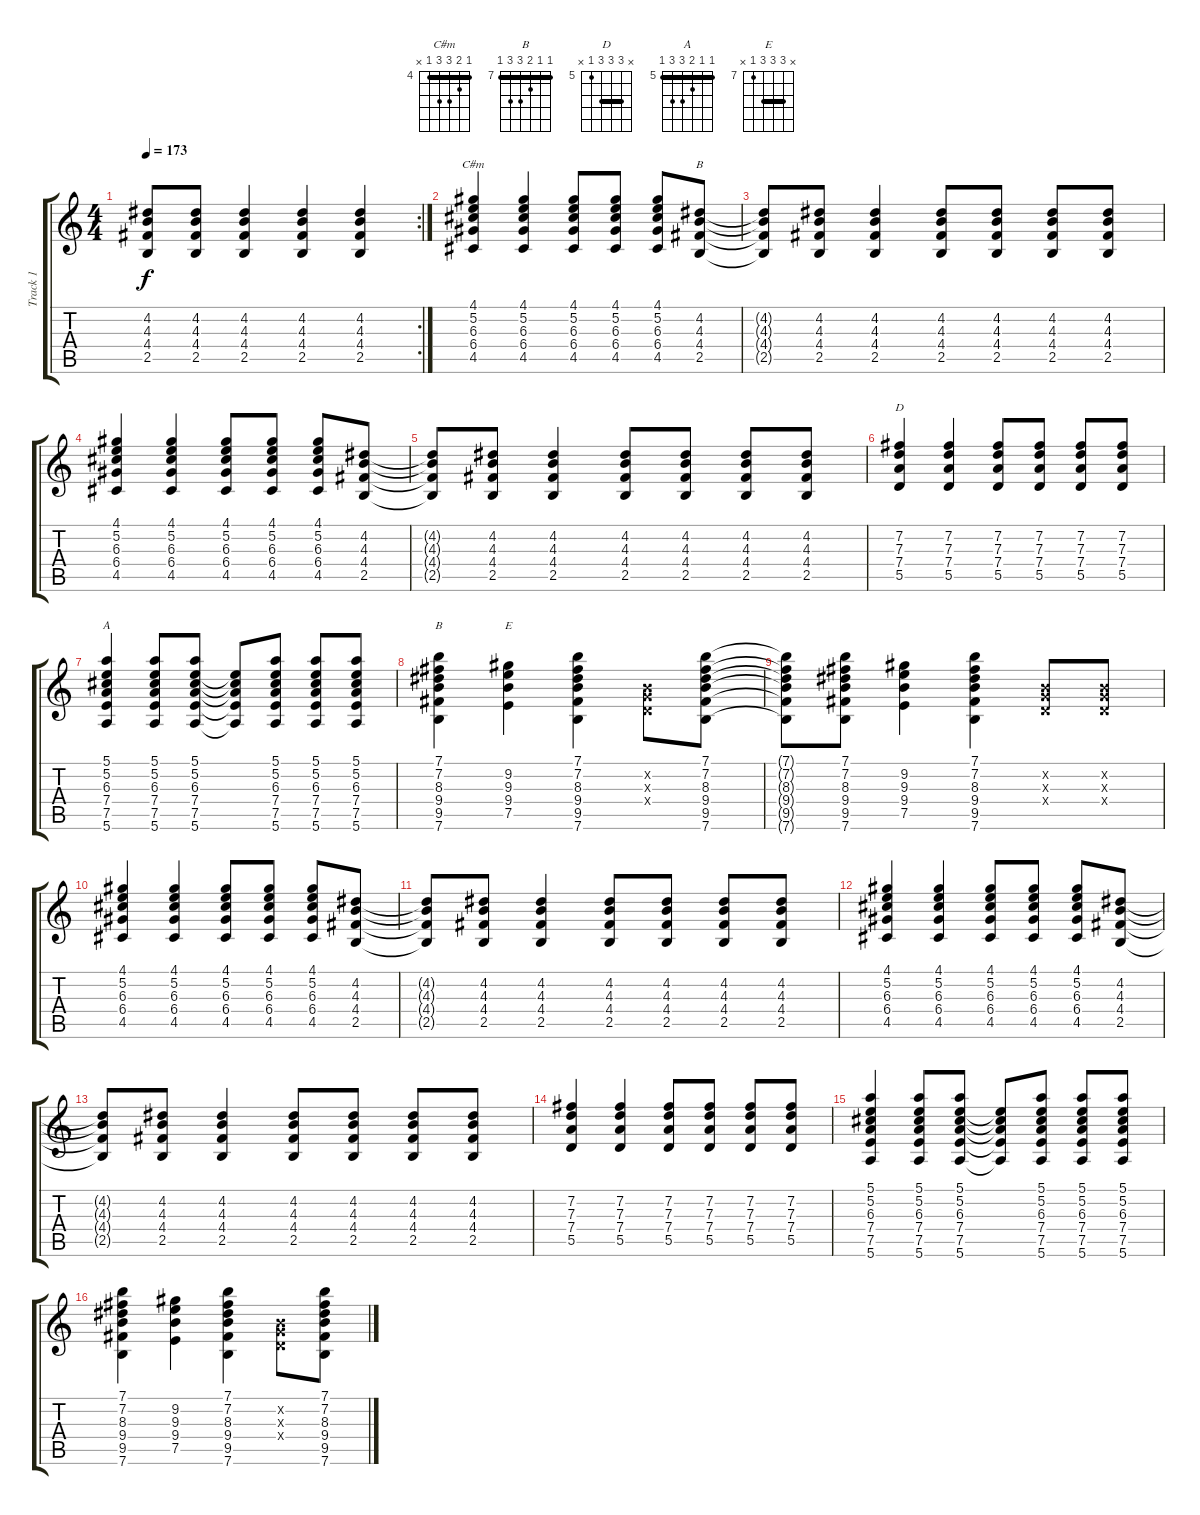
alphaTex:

\track ("Track 1" "Track 1") {instrument distortionguitar}
\staff {score tabs}
\tuning (E4 B3 G3 D3 A2 E2) {hide}
\chord ("C#m" 4 5 6 6 4 x) {firstfret 4 barre 4}
\chord ("B" x 4 4 4 2 x) {barre 4}
\chord ("D" x 7 7 7 5 x) {firstfret 5 barre 7}
\chord ("A" 5 5 6 7 7 5) {firstfret 5 barre 5}
\chord ("B" 7 7 8 9 9 7) {firstfret 7 barre 7}
\chord ("E" x 9 9 9 7 x) {firstfret 7 barre 9}
\rc 2
\ts (4 4)
\tempo 173
\clef g2
\ks c
(4.2 4.3 4.4 2.5).8{dy f} (4.2 4.3 4.4 2.5).8 (4.2 4.3 4.4 2.5).4 (4.2 4.3 4.4 2.5).4 (4.2 4.3 4.4 2.5).4 |
(4.1 5.2 6.3 6.4 4.5).4{ch "C#m"} (4.1 5.2 6.3 6.4 4.5).4 (4.1 5.2 6.3 6.4 4.5).8 (4.1 5.2 6.3 6.4 4.5).8 (4.1 5.2 6.3 6.4 4.5).8 (4.2 4.3 4.4 2.5).8{ch "B"} |
(4.2{t} 4.3{t} 4.4{t} 2.5{t}).8 (4.2 4.3 4.4 2.5).8 (4.2 4.3 4.4 2.5).4 (4.2 4.3 4.4 2.5).8 (4.2 4.3 4.4 2.5).8 (4.2 4.3 4.4 2.5).8 (4.2 4.3 4.4 2.5).8 |
(4.1 5.2 6.3 6.4 4.5).4 (4.1 5.2 6.3 6.4 4.5).4 (4.1 5.2 6.3 6.4 4.5).8 (4.1 5.2 6.3 6.4 4.5).8 (4.1 5.2 6.3 6.4 4.5).8 (4.2 4.3 4.4 2.5).8 |
(4.2{t} 4.3{t} 4.4{t} 2.5{t}).8 (4.2 4.3 4.4 2.5).8 (4.2 4.3 4.4 2.5).4 (4.2 4.3 4.4 2.5).8 (4.2 4.3 4.4 2.5).8 (4.2 4.3 4.4 2.5).8 (4.2 4.3 4.4 2.5).8 |
(7.2 7.3 7.4 5.5).4{ch "D"} (7.2 7.3 7.4 5.5).4 (7.2 7.3 7.4 5.5).8 (7.2 7.3 7.4 5.5).8 (7.2 7.3 7.4 5.5).8 (7.2 7.3 7.4 5.5).8 |
(5.1 5.2 6.3 7.4 7.5 5.6).4{ch "A"} (5.1 5.2 6.3 7.4 7.5 5.6).8 (5.1 5.2 6.3 7.4 7.5 5.6).8 (5.2{t} 6.3{t} 7.4{t} 7.5{t} 5.6{t}).8 (5.1 5.2 6.3 7.4 7.5 5.6).8 (5.1 5.2 6.3 7.4 7.5 5.6).8 (5.1 5.2 6.3 7.4 7.5 5.6).8 |
(7.1 7.2 8.3 9.4 9.5 7.6).4{ch "B"} (9.2 9.3 9.4 7.5).4{ch "E"} (7.1 7.2 8.3 9.4 9.5 7.6).4 (0.2{x} 0.3{x} 0.4{x}).8 (7.1 7.2 8.3 9.4 9.5 7.6).8 |
(7.1{t} 7.2{t} 8.3{t} 9.4{t} 9.5{t} 7.6{t}).8 (7.1 7.2 8.3 9.4 9.5 7.6).8 (9.2 9.3 9.4 7.5).4 (7.1 7.2 8.3 9.4 9.5 7.6).4 (0.2{x} 0.3{x} 0.4{x}).8 (0.2{x} 0.3{x} 0.4{x}).8 |
(4.1 5.2 6.3 6.4 4.5).4 (4.1 5.2 6.3 6.4 4.5).4 (4.1 5.2 6.3 6.4 4.5).8 (4.1 5.2 6.3 6.4 4.5).8 (4.1 5.2 6.3 6.4 4.5).8 (4.2 4.3 4.4 2.5).8 |
(4.2{t} 4.3{t} 4.4{t} 2.5{t}).8 (4.2 4.3 4.4 2.5).8 (4.2 4.3 4.4 2.5).4 (4.2 4.3 4.4 2.5).8 (4.2 4.3 4.4 2.5).8 (4.2 4.3 4.4 2.5).8 (4.2 4.3 4.4 2.5).8 |
(4.1 5.2 6.3 6.4 4.5).4 (4.1 5.2 6.3 6.4 4.5).4 (4.1 5.2 6.3 6.4 4.5).8 (4.1 5.2 6.3 6.4 4.5).8 (4.1 5.2 6.3 6.4 4.5).8 (4.2 4.3 4.4 2.5).8 |
(4.2{t} 4.3{t} 4.4{t} 2.5{t}).8 (4.2 4.3 4.4 2.5).8 (4.2 4.3 4.4 2.5).4 (4.2 4.3 4.4 2.5).8 (4.2 4.3 4.4 2.5).8 (4.2 4.3 4.4 2.5).8 (4.2 4.3 4.4 2.5).8 |
(7.2 7.3 7.4 5.5).4 (7.2 7.3 7.4 5.5).4 (7.2 7.3 7.4 5.5).8 (7.2 7.3 7.4 5.5).8 (7.2 7.3 7.4 5.5).8 (7.2 7.3 7.4 5.5).8 |
(5.1 5.2 6.3 7.4 7.5 5.6).4 (5.1 5.2 6.3 7.4 7.5 5.6).8 (5.1 5.2 6.3 7.4 7.5 5.6).8 (5.2{t} 6.3{t} 7.4{t} 7.5{t} 5.6{t}).8 (5.1 5.2 6.3 7.4 7.5 5.6).8 (5.1 5.2 6.3 7.4 7.5 5.6).8 (5.1 5.2 6.3 7.4 7.5 5.6).8 |
(7.1 7.2 8.3 9.4 9.5 7.6).4 (9.2 9.3 9.4 7.5).4 (7.1 7.2 8.3 9.4 9.5 7.6).4 (0.2{x} 0.3{x} 0.4{x}).8 (7.1 7.2 8.3 9.4 9.5 7.6).8
